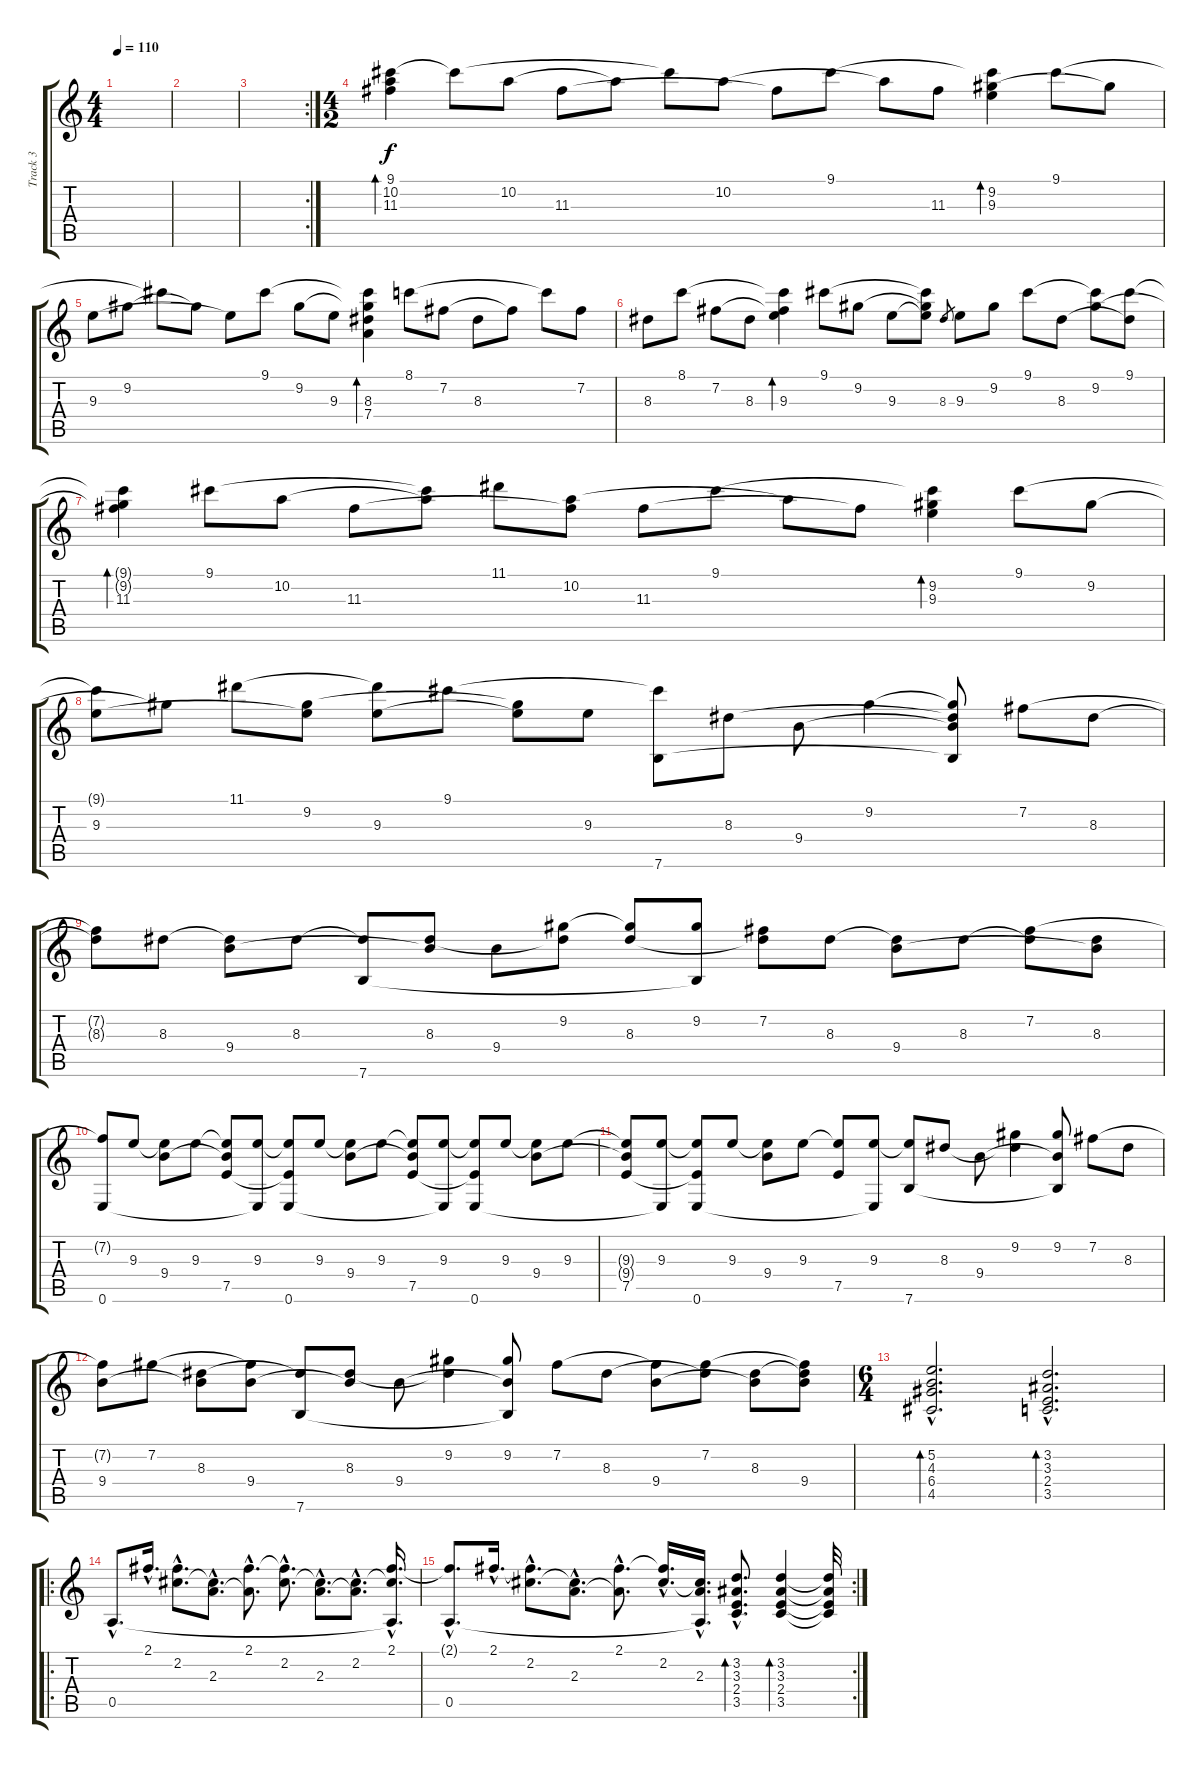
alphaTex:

\track ("Track 3" "Track 3") {instrument acousticguitarnylon}
\staff {score tabs}
\tuning (E4 B3 G3 D3 A2 E2) {hide}
\ts (4 4)
\tempo 110
\clef g2
\ks c
|
|
\rc 2
|
\ts (4 2)
(9.1 10.2 11.3).4{bd 240} 9.1{t}.8 10.2.8 11.3.8 10.2{t}.8 9.1{t}.8 10.2.8 11.3{t}.8 9.1.8 10.2{t}.8 11.3.8 (9.1{t} 9.2 9.3).4{bd 240} 9.1.8 9.2{t}.8 |
9.3.8 9.2.8 9.1{t}.8 9.2{t}.8 9.3{t}.8 9.1.8 9.2.8 9.3.8 (9.1{t} 9.2{t} 8.3 7.4).4{bd 240} 8.1.8 7.2.8 8.3.8 7.2{t}.8 8.1{t}.8 7.2.8 |
8.3.8 8.1.8 7.2.8 8.3.8 (8.1{t} 7.2{t} 9.3).4{bd 240} 9.1.8 9.2.8 9.3.8 (9.1{t} 9.2{t} 9.3{t}).8 8.3.8{gr} 9.3.8 9.2.8 9.1.8 8.3.8 (9.1{t} 9.2).8 (9.1 8.3{t}).8 |
(9.1{t} 9.2{t} 11.3).4{bd 240} 9.1.8 10.2.8 11.3.8 (9.1{t} 10.2{t}).8 11.1.8 (10.2 11.3{t}).8 11.3.8 9.1.8 10.2{t}.8 11.3{t}.8 (9.1{t} 9.2 9.3).4{bd 240} 9.1.8 9.2.8 |
(9.1{t} 9.3).8 9.2{t}.8 11.1.8 (9.2 9.3{t}).8 (11.1{t} 9.3).8 9.1.8 (9.2{t} 9.3{t}).8 9.3.8 (9.1{t} 7.6).8 8.3.8 9.4.8 9.2.4 (9.2{t} 8.3{t} 9.4{t} 7.6{t}).8 7.2.8 8.3.8 |
(7.2{t} 8.3{t}).8 8.3.8 (8.3{t} 9.4).8 8.3.8 (8.3{t} 7.6).8 (8.3 9.4{t}).8 9.4.8 (9.2 8.3{t}).8 (9.2{t} 8.3).8 (9.2 7.6{t}).8 (7.2 8.3{t}).8 8.3.8 (8.3{t} 9.4).8 8.3.8 (7.2 8.3{t}).8 (8.3 9.4{t}).8 |
(7.2{t} 0.6).8 9.3.8 (9.3{t} 9.4).8 9.3.8 (9.3{t} 9.4{t} 7.5).8 (9.3 0.6{t}).8 (9.3{t} 7.5{t} 0.6).8 9.3.8 (9.3{t} 9.4).8 9.3.8 (9.3{t} 9.4{t} 7.5).8 (9.3 0.6{t}).8 (9.3{t} 7.5{t} 0.6).8 9.3.8 (9.3{t} 9.4).8 9.3.8 |
(9.3{t} 9.4{t} 7.5).8 (9.3 0.6{t}).8 (9.3{t} 7.5{t} 0.6).8 9.3.8 (9.3{t} 9.4).8 9.3.8 (9.3{t} 7.5).8 (9.3 0.6{t}).8 (9.3{t} 7.6).8 8.3.8 9.4.8 (9.2 8.3{t}).4 (9.2 9.4{t} 7.6{t}).8 7.2.8 8.3.8 |
(7.2{t} 9.4).8 7.2.8 (8.3 9.4{t}).8 (7.2{t} 9.4).8 (8.3{t} 7.6).8 (8.3 9.4{t}).8 9.4.8 (9.2 8.3{t}).4 (9.2 9.4{t} 7.6{t}).8 7.2.8 8.3.8 (7.2{t} 9.4).8 (7.2 8.3{t}).8 (8.3 9.4{t}).8 (7.2{t} 8.3{t} 9.4).8 |
\ts (6 4)
(5.2{hac} 4.3{hac} 6.4{hac} 4.5{hac}).2{d bd 240} (3.2{hac} 3.3{hac} 2.4{hac} 3.5{hac}).2{d bd 240} |
\ro
0.5{hac}.8{d} 2.1{hac}.16{d} (2.1{hac t} 2.2{hac}).8{d} (2.2{hac t} 2.3{hac}).8{d} (2.1{hac} 2.3{hac t}).8{d} (2.1{hac t} 2.2{hac}).8{d} (2.2{hac t} 2.3{hac}).8{d} (2.2{hac} 2.3{hac t}).8{d} (2.1{hac} 2.2{hac t} 0.5{hac t}).16{d} |
\rc 2
(2.1{hac t} 0.5{hac}).8{d} 2.1{hac}.16{d} (2.1{hac t} 2.2{hac}).8{d} (2.2{hac t} 2.3{hac}).8{d} (2.1{hac} 2.3{hac t}).8{d} (2.1{hac t} 2.2{hac}).16{d} (2.2{hac t} 2.3{hac} 0.5{hac t}).16{d} (3.2{hac} 3.3{hac} 2.4{hac} 3.5{hac}).8{d bd 60} (3.2 3.3 2.4 3.5).4{bd 60} (3.2{t} 3.3{t} 2.4{t} 3.5{t}).32
